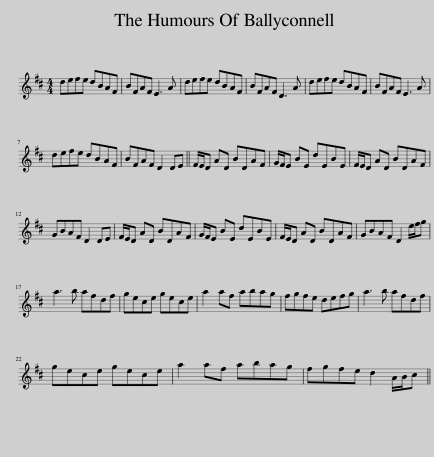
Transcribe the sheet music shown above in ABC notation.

X:1
L:1/8
M:4/4
I:linebreak $
K:D
V:1 treble
V:1
 defe dBAF | BFAF E3 A | defe dBAF | BFAF D3 A | defe dBAF | %5
 BFAF E3 A |$ defe dBAF | BFAF D2 DE || F/E/D AD BDAF | G/F/E BE dEBE | %10
 F/E/D AD BDAF |$ GBAF D2 DE | F/E/D AD BDAF | G/F/E BE dEBE | F/E/D AD BDAF | %15
 GBAF D2 e/f/g |$ a3 b afdf | gece gece | a2 af abag | fgfe defg | %20
 a3 b afdf |$ gece gece | a2 af abag | fgfe d2 A/B/c || %24
